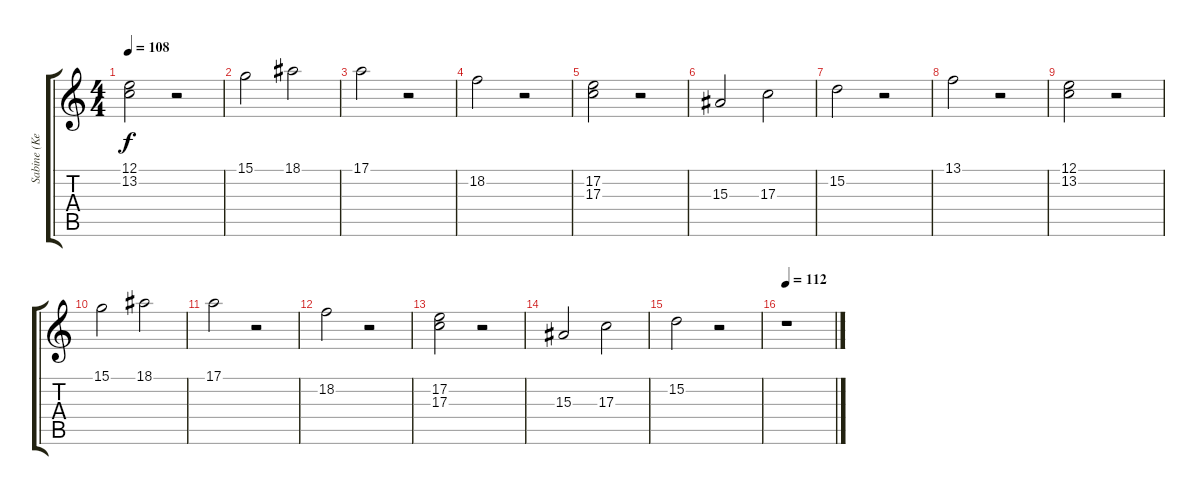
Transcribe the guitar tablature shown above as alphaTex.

\track ("Sabine (KeybHigh)" "Sabine (Ke") {instrument stringensemble1}
\staff {score tabs}
\tuning (E4 B3 G3 D3 A2 E2) {hide}
\ts (4 4)
\tempo 108
\clef g2
\ks c
(12.1 13.2).2{dy f} r.2 |
15.1.2 18.1.2 |
17.1.2 r.2 |
18.2.2 r.2 |
(17.2 17.3).2 r.2 |
15.3.2 17.3.2 |
15.2.2 r.2 |
13.1.2 r.2 |
(12.1 13.2).2 r.2 |
15.1.2 18.1.2 |
17.1.2 r.2 |
18.2.2 r.2 |
(17.2 17.3).2 r.2 |
15.3.2 17.3.2 |
15.2.2 r.2 |
\tempo 112
r.1
